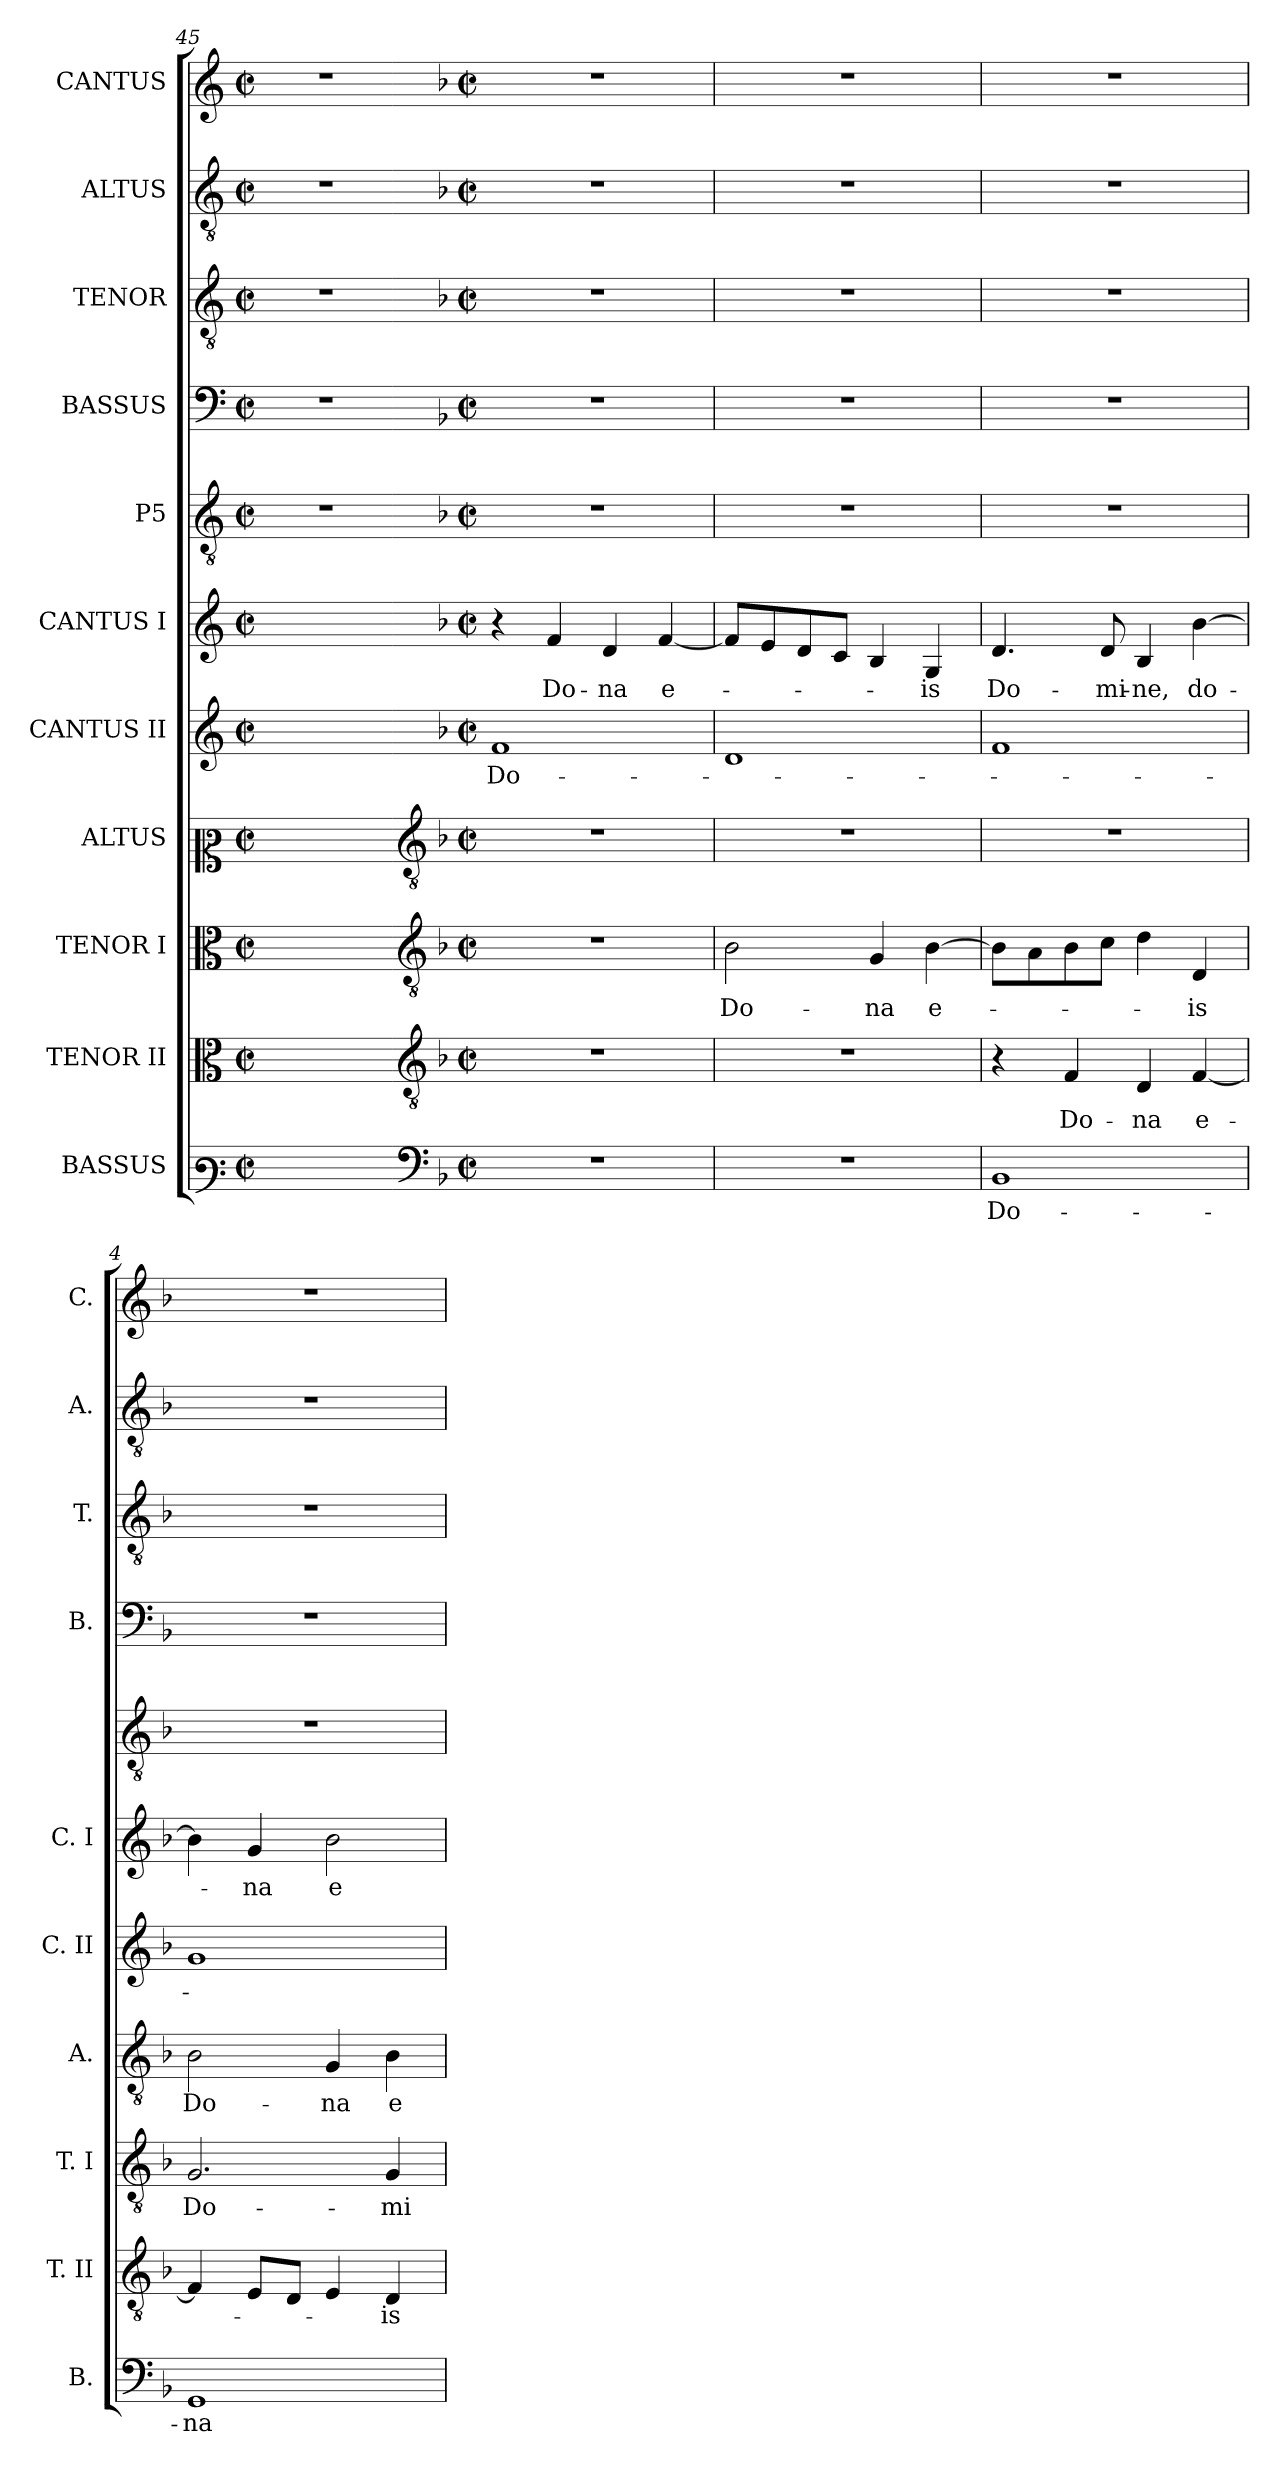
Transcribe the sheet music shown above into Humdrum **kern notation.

**kern	**text	**kern	**text	**kern	**text	**kern	**text	**kern	**text	**kern	**text	**kern	**kern	**kern	**kern	**kern
*part11	*part11	*part10	*part10	*part9	*part9	*part8	*part8	*part7	*part7	*part6	*part6	*part5	*part4	*part3	*part2	*part1
*staff11	*staff11	*staff10	*staff10	*staff9	*staff9	*staff8	*staff8	*staff7	*staff7	*staff6	*staff6	*staff5	*staff4	*staff3	*staff2	*staff1
*I"BASSUS	*	*I"TENOR II	*	*I"TENOR I	*	*I"ALTUS	*	*I"CANTUS II	*	*I"CANTUS I	*	*I"P5	*I"BASSUS	*I"TENOR	*I"ALTUS	*I"CANTUS
*I'B.	*	*I'T. II	*	*I'T. I	*	*I'A.	*	*I'C. II	*	*I'C. I	*	*	*I'B.	*I'T.	*I'A.	*I'C.
!!LO:LB:g=z
*clefF3	*	*clefC3	*	*clefC3	*	*clefC2	*	*clefG2	*	*clefG2	*	*clefGv2	*clefF4	*clefGv2	*clefGv2	*clefG2
*	*	*ITrd7c12	*	*ITrd7c12	*	*ITrd7c12	*	*	*	*	*	*ITrd7c12	*	*ITrd7c12	*ITrd7c12	*
*k[]	*	*k[]	*	*k[]	*	*k[]	*	*k[]	*	*k[]	*	*k[]	*k[]	*k[]	*k[]	*k[]
*a:	*	*a:	*	*a:	*	*a:	*	*a:	*	*a:	*	*a:	*a:	*a:	*a:	*a:
*M2/2	*	*M2/2	*	*M2/2	*	*M2/2	*	*M2/2	*	*M2/2	*	*M2/2	*M2/2	*M2/2	*M2/2	*M2/2
*met(c|)	*	*met(c|)	*	*met(c|)	*	*met(c|)	*	*met(c|)	*	*met(c|)	*	*met(c|)	*met(c|)	*met(c|)	*met(c|)	*met(c|)
=45	=45	=45	=45	=45	=45	=45	=45	=45	=45	=45	=45	=45	=45	=45	=45	=45
1ryy	.	1ryy	.	1ryy	.	1ryy	.	1ryy	.	1ryy	.	1r	1r	1r	1r	1r
=1-	=1-	=1-	=1-	=1-	=1-	=1-	=1-	=1-	=1-	=1-	=1-	=1-	=1-	=1-	=1-	=1-
*clefF4	*	*clefGv2	*	*clefGv2	*	*clefGv2	*	*	*	*	*	*	*	*	*	*
*k[b-]	*	*k[b-]	*	*k[b-]	*	*k[b-]	*	*k[b-]	*	*k[b-]	*	*k[b-]	*k[b-]	*k[b-]	*k[b-]	*k[b-]
*F:	*	*F:	*	*F:	*	*F:	*	*F:	*	*F:	*	*F:	*F:	*F:	*F:	*F:
*M2/2	*	*M2/2	*	*M2/2	*	*M2/2	*	*M2/2	*	*M2/2	*	*M2/2	*M2/2	*M2/2	*M2/2	*M2/2
*met(c|)	*	*met(c|)	*	*met(c|)	*	*met(c|)	*	*met(c|)	*	*met(c|)	*	*met(c|)	*met(c|)	*met(c|)	*met(c|)	*met(c|)
!	!	!	!	!	!	!	!	!	!LO:LY:b:color=#000000	!	!	!	!	!	!	!
1r	.	1r	.	1r	.	1r	.	1fi	Do-	4r	.	1r	1r	1r	1r	1r
!	!	!	!	!	!	!	!	!	!	!	!LO:LY:b:color=#000000	!	!	!	!	!
.	.	.	.	.	.	.	.	.	.	4fi/	Do-	.	.	.	.	.
!	!	!	!	!	!	!	!	!	!	!	!LO:LY:b:color=#000000	!	!	!	!	!
.	.	.	.	.	.	.	.	.	.	4di/	-na	.	.	.	.	.
!	!	!	!	!	!	!	!	!	!	!	!LO:LY:b:color=#000000	!	!	!	!	!
.	.	.	.	.	.	.	.	.	.	[4fi/	e-	.	.	.	.	.
=2	=2	=2	=2	=2	=2	=2	=2	=2	=2	=2	=2	=2	=2	=2	=2	=2
!	!	!	!	!	!LO:LY:b:color=#000000	!	!	!	!	!	!	!	!	!	!	!
1r	.	1r	.	2BB-i\	Do-	1r	.	1di	.	8fi/L]	.	1r	1r	1r	1r	1r
.	.	.	.	.	.	.	.	.	.	8ei/	.	.	.	.	.	.
.	.	.	.	.	.	.	.	.	.	8di/	.	.	.	.	.	.
.	.	.	.	.	.	.	.	.	.	8ci/J	.	.	.	.	.	.
!	!	!	!	!	!LO:LY:b:color=#000000	!	!	!	!	!	!	!	!	!	!	!
.	.	.	.	4GGi/	-na	.	.	.	.	4B-i/	.	.	.	.	.	.
!	!	!	!	!	!LO:LY:b:color=#000000	!	!	!	!	!	!	!	!	!	!	!
!	!	!	!	!	!	!	!	!	!	!	!LO:LY:b:color=#000000	!	!	!	!	!
.	.	.	.	[4BB-i\	e-	.	.	.	.	4Gi/	-is	.	.	.	.	.
=3	=3	=3	=3	=3	=3	=3	=3	=3	=3	=3	=3	=3	=3	=3	=3	=3
!	!LO:LY:b:color=#000000	!	!	!	!	!	!	!	!	!	!	!	!	!	!	!
!	!	!	!	!	!	!	!	!	!	!	!LO:LY:b:color=#000000	!	!	!	!	!
1BB-i	Do-	4r	.	8BB-i\L]	.	1r	.	1fi	.	4.di/	Do-	1r	1r	1r	1r	1r
.	.	.	.	8AAi\	.	.	.	.	.	.	.	.	.	.	.	.
!	!	!	!LO:LY:b:color=#000000	!	!	!	!	!	!	!	!	!	!	!	!	!
.	.	4FFi/	Do-	8BB-i\	.	.	.	.	.	.	.	.	.	.	.	.
!	!	!	!	!	!	!	!	!	!	!	!LO:LY:b:color=#000000	!	!	!	!	!
.	.	.	.	8Ci\J	.	.	.	.	.	8di/	-mi-	.	.	.	.	.
!	!	!	!LO:LY:b:color=#000000	!	!	!	!	!	!	!	!	!	!	!	!	!
!	!	!	!	!	!	!	!	!	!	!	!LO:LY:b:color=#000000	!	!	!	!	!
.	.	4DDi/	-na	4Di\	.	.	.	.	.	4B-i/	-ne,	.	.	.	.	.
!	!	!	!LO:LY:b:color=#000000	!	!	!	!	!	!	!	!	!	!	!	!	!
!	!	!	!	!	!LO:LY:b:color=#000000	!	!	!	!	!	!	!	!	!	!	!
!	!	!	!	!	!	!	!	!	!	!	!LO:LY:b:color=#000000	!	!	!	!	!
.	.	[4FFi/	e-	4DDi/	-is	.	.	.	.	[4b-i\	do-	.	.	.	.	.
=4	=4	=4	=4	=4	=4	=4	=4	=4	=4	=4	=4	=4	=4	=4	=4	=4
!	!LO:LY:b:color=#000000	!	!	!	!	!	!	!	!	!	!	!	!	!	!	!
!	!	!	!	!	!LO:LY:b:color=#000000	!	!	!	!	!	!	!	!	!	!	!
!	!	!	!	!	!	!	!LO:LY:b:color=#000000	!	!	!	!	!	!	!	!	!
1GGi	-na	4FFi/]	.	2.GGi/	Do-	2BB-i\	Do-	1gi	.	4b-i\]	.	1r	1r	1r	1r	1r
!	!	!	!	!	!	!	!	!	!	!	!LO:LY:b:color=#000000	!	!	!	!	!
.	.	8EEi/L	.	.	.	.	.	.	.	4gi/	-na	.	.	.	.	.
.	.	8DDi/J	.	.	.	.	.	.	.	.	.	.	.	.	.	.
!	!	!	!	!	!	!	!LO:LY:b:color=#000000	!	!	!	!	!	!	!	!	!
!	!	!	!	!	!	!	!	!	!	!	!LO:LY:b:color=#000000	!	!	!	!	!
.	.	4EEi/	.	.	.	4GGi/	-na	.	.	2b-i\	e-	.	.	.	.	.
!	!	!	!LO:LY:b:color=#000000	!	!	!	!	!	!	!	!	!	!	!	!	!
!	!	!	!	!	!LO:LY:b:color=#000000	!	!	!	!	!	!	!	!	!	!	!
!	!	!	!	!	!	!	!LO:LY:b:color=#000000	!	!	!	!	!	!	!	!	!
.	.	4DDi/	-is	4GGi/	-mi-	4BB-i\	e-	.	.	.	.	.	.	.	.	.
=	=	=	=	=	=	=	=	=	=	=	=	=	=	=	=	=
*-	*-	*-	*-	*-	*-	*-	*-	*-	*-	*-	*-	*-	*-	*-	*-	*-
